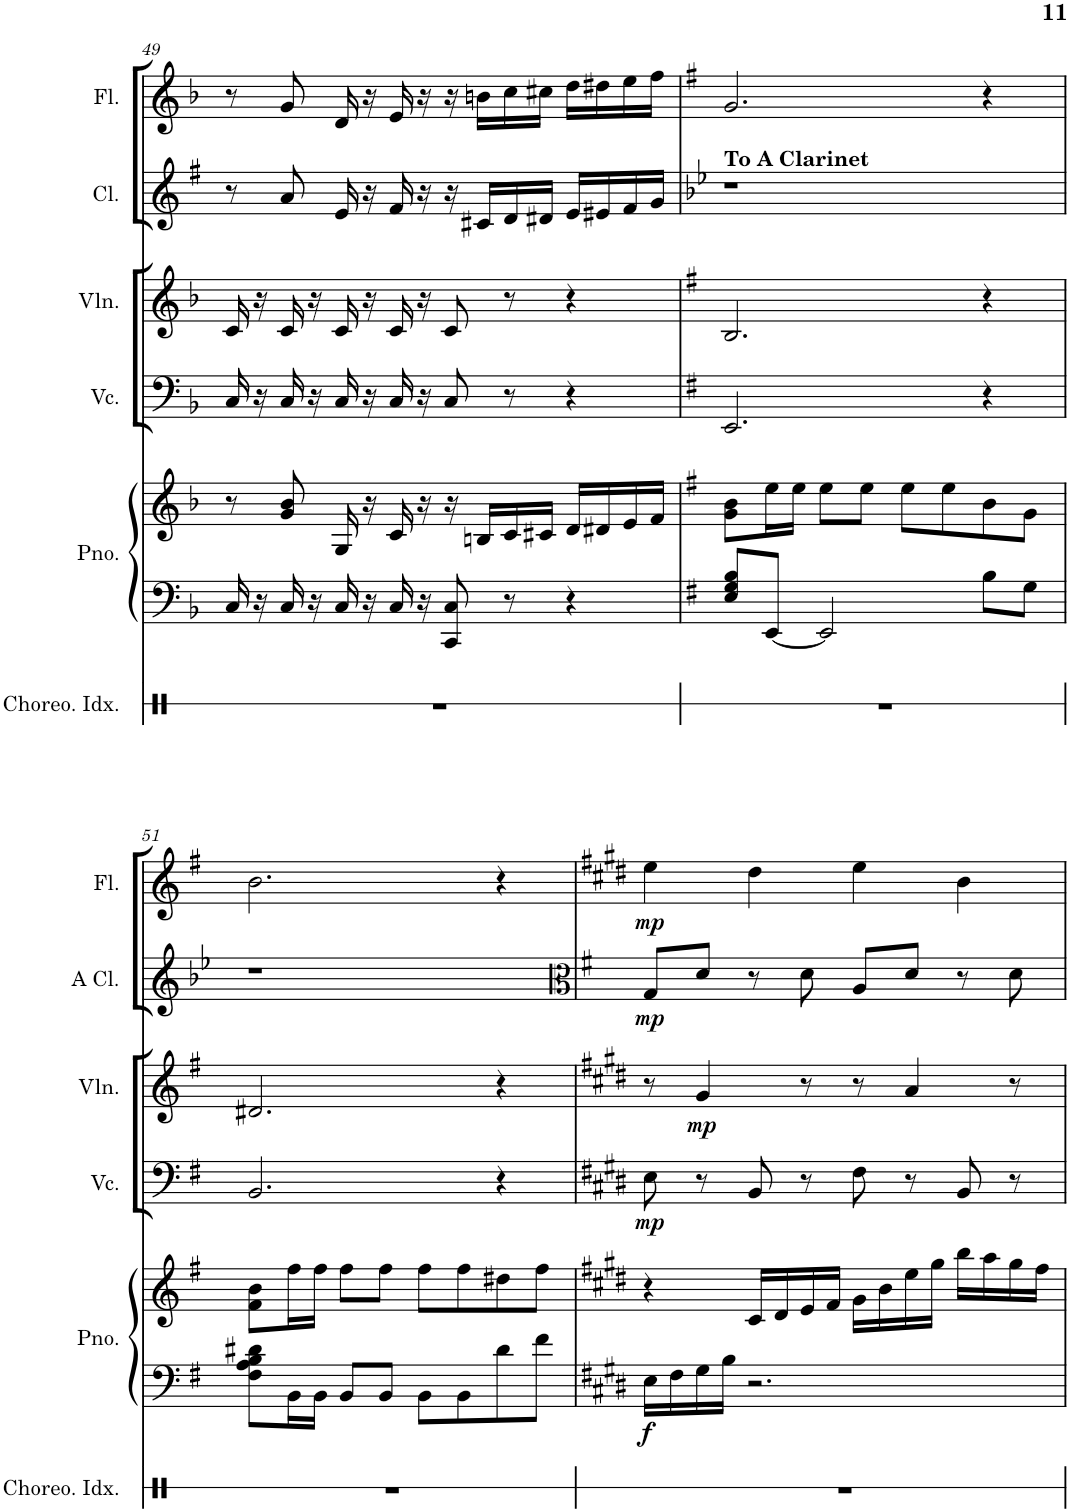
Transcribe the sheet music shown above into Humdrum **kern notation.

**kern	**kern	**kern	**dynam	**kern	**dynam	**kern	**dynam	**kern	**dynam	**kern	**dynam
*part6	*part5	*part5	*part5	*part4	*part4	*part3	*part3	*part2	*part2	*part1	*part1
*staff7	*staff6	*staff5	*staff5/6	*staff4	*staff4	*staff3	*staff3	*staff2	*staff2	*staff1	*staff1
*I"Choreographic Index	*I"Piano	*	*	*I"Violoncello	*	*I"Violin	*	*I"Clarinet	*	*I"Flute	*
*I'Choreo. Idx.	*I'Pno.	*	*	*I'Vc.	*	*I'Vln.	*	*I'Cl.	*	*I'Fl.	*
!!LO:PB:g=z
*clefX	*clefF4	*clefG2	*	*clefF4	*	*clefG2	*	*clefG2	*	*clefG2	*
*	*	*	*	*	*	*	*	*Trd1c2	*	*	*
*k[b-]	*k[b-]	*k[b-]	*	*k[b-]	*	*k[b-]	*	*k[f#]	*	*k[b-]	*
*M4/4	*M4/4	*M4/4	*	*M4/4	*	*M4/4	*	*M4/4	*	*M4/4	*
=49	=49	=49	=49	=49	=49	=49	=49	=49	=49	=49	=49
1r	16C/	8r	.	16C/	.	16c/	.	8r	.	8r	.
.	16r	.	.	16r	.	16r	.	.	.	.	.
.	16C/	8g/ 8b-/	.	16C/	.	16c/	.	8a/	.	8g/	.
.	16r	.	.	16r	.	16r	.	.	.	.	.
.	16C/	16G/	.	16C/	.	16c/	.	16e/	.	16d/	.
.	16r	16r	.	16r	.	16r	.	16r	.	16r	.
.	16C/	16c/	.	16C/	.	16c/	.	16f#/	.	16e/	.
.	16r	16r	.	16r	.	16r	.	16r	.	16r	.
.	8CC/ 8C/	16r	.	8C/	.	8c/	.	16r	.	16r	.
.	.	16Bn/LL	.	.	.	.	.	16c#X/LL	.	16bn\LL	.
.	8r	16c/	.	8r	.	8r	.	16d/	.	16cc\	.
.	.	16c#X/JJ	.	.	.	.	.	16d#X/JJ	.	16cc#X\JJ	.
.	4r	16d/LL	.	4r	.	4r	.	16e/LL	.	16dd\LL	.
.	.	16d#X/	.	.	.	.	.	16e#X/	.	16dd#X\	.
.	.	16e/	.	.	.	.	.	16f#/	.	16ee\	.
.	.	16f/JJ	.	.	.	.	.	16g/JJ	.	16ff\JJ	.
=50	=50	=50	=50	=50	=50	=50	=50	=50	=50	=50	=50
*	*k[f#]	*k[f#]	*	*k[f#]	*	*k[f#]	*	*k[b-e-]	*	*k[f#]	*
!	!	!	!	!	!	!	!	!LO:TX:a:B:t=To A Clarinet	!	!	!
1r	8E/ 8G/ 8B/L	8g\ 8b\L	.	2.EE/	.	2.B/	.	1r	.	2.g/	.
.	[8EE/J	16ee\L	.	.	.	.	.	.	.	.	.
.	.	16ee\JJ	.	.	.	.	.	.	.	.	.
.	2EE/]	8ee\L	.	.	.	.	.	.	.	.	.
.	.	8ee\J	.	.	.	.	.	.	.	.	.
.	.	8ee\L	.	.	.	.	.	.	.	.	.
.	.	8ee\	.	.	.	.	.	.	.	.	.
.	8B\L	8b\	.	4r	.	4r	.	.	.	4r	.
.	8G\J	8g\J	.	.	.	.	.	.	.	.	.
!!LO:LB:g=z
=51	=51	=51	=51	=51	=51	=51	=51	=51	=51	=51	=51
1r	8F#\ 8A\ 8B\ 8d#X\L	8f#\ 8b\L	.	2.BB/	.	2.d#X/	.	1r	.	2.b\	.
.	16BB\L	16ff#\L	.	.	.	.	.	.	.	.	.
.	16BB\JJ	16ff#\JJ	.	.	.	.	.	.	.	.	.
.	8BB/L	8ff#\L	.	.	.	.	.	.	.	.	.
.	8BB/J	8ff#\J	.	.	.	.	.	.	.	.	.
.	8BB\L	8ff#\L	.	.	.	.	.	.	.	.	.
.	8BB\	8ff#\	.	.	.	.	.	.	.	.	.
.	8d#\	8dd#X\	.	4r	.	4r	.	.	.	4r	.
.	8f#\J	8ff#\J	.	.	.	.	.	.	.	.	.
=52	=52	=52	=52	=52	=52	=52	=52	=52	=52	=52	=52
*	*	*	*	*	*	*	*	*clefC3	*	*	*
*	*k[f#c#g#d#]	*k[f#c#g#d#]	*	*k[f#c#g#d#]	*	*k[f#c#g#d#]	*	*k[f#]	*	*k[f#c#g#d#]	*
!	!	!	!LO:DY:b=2	!	!LO:DY:b	!	!	!	!LO:DY:b	!	!LO:DY:b
1r	16E\LL	4r	f	8E\	mp	8r	.	8G/L	mp	4ee\	mp
.	16F#\	.	.	.	.	.	.	.	.	.	.
!	!	!	!	!	!	!	!LO:DY:b	!	!	!	!
.	16G#\	.	.	8r	.	4g#/	mp	8d/J	.	.	.
.	16B\JJ	.	.	.	.	.	.	.	.	.	.
.	2.r	16c#/LL	.	8BB/	.	.	.	8r	.	4dd#\	.
.	.	16d#/	.	.	.	.	.	.	.	.	.
.	.	16e/	.	8r	.	8r	.	8d\	.	.	.
.	.	16f#/JJ	.	.	.	.	.	.	.	.	.
.	.	16g#\LL	.	8F#\	.	8r	.	8A/L	.	4ee\	.
.	.	16b\	.	.	.	.	.	.	.	.	.
.	.	16ee\	.	8r	.	4a/	.	8d/J	.	.	.
.	.	16gg#\JJ	.	.	.	.	.	.	.	.	.
.	.	16bb\LL	.	8BB/	.	.	.	8r	.	4b\	.
.	.	16aa\	.	.	.	.	.	.	.	.	.
.	.	16gg#\	.	8r	.	8r	.	8d\	.	.	.
.	.	16ff#\JJ	.	.	.	.	.	.	.	.	.
=	=	=	=	=	=	=	=	=	=	=	=
*-	*-	*-	*-	*-	*-	*-	*-	*-	*-	*-	*-
